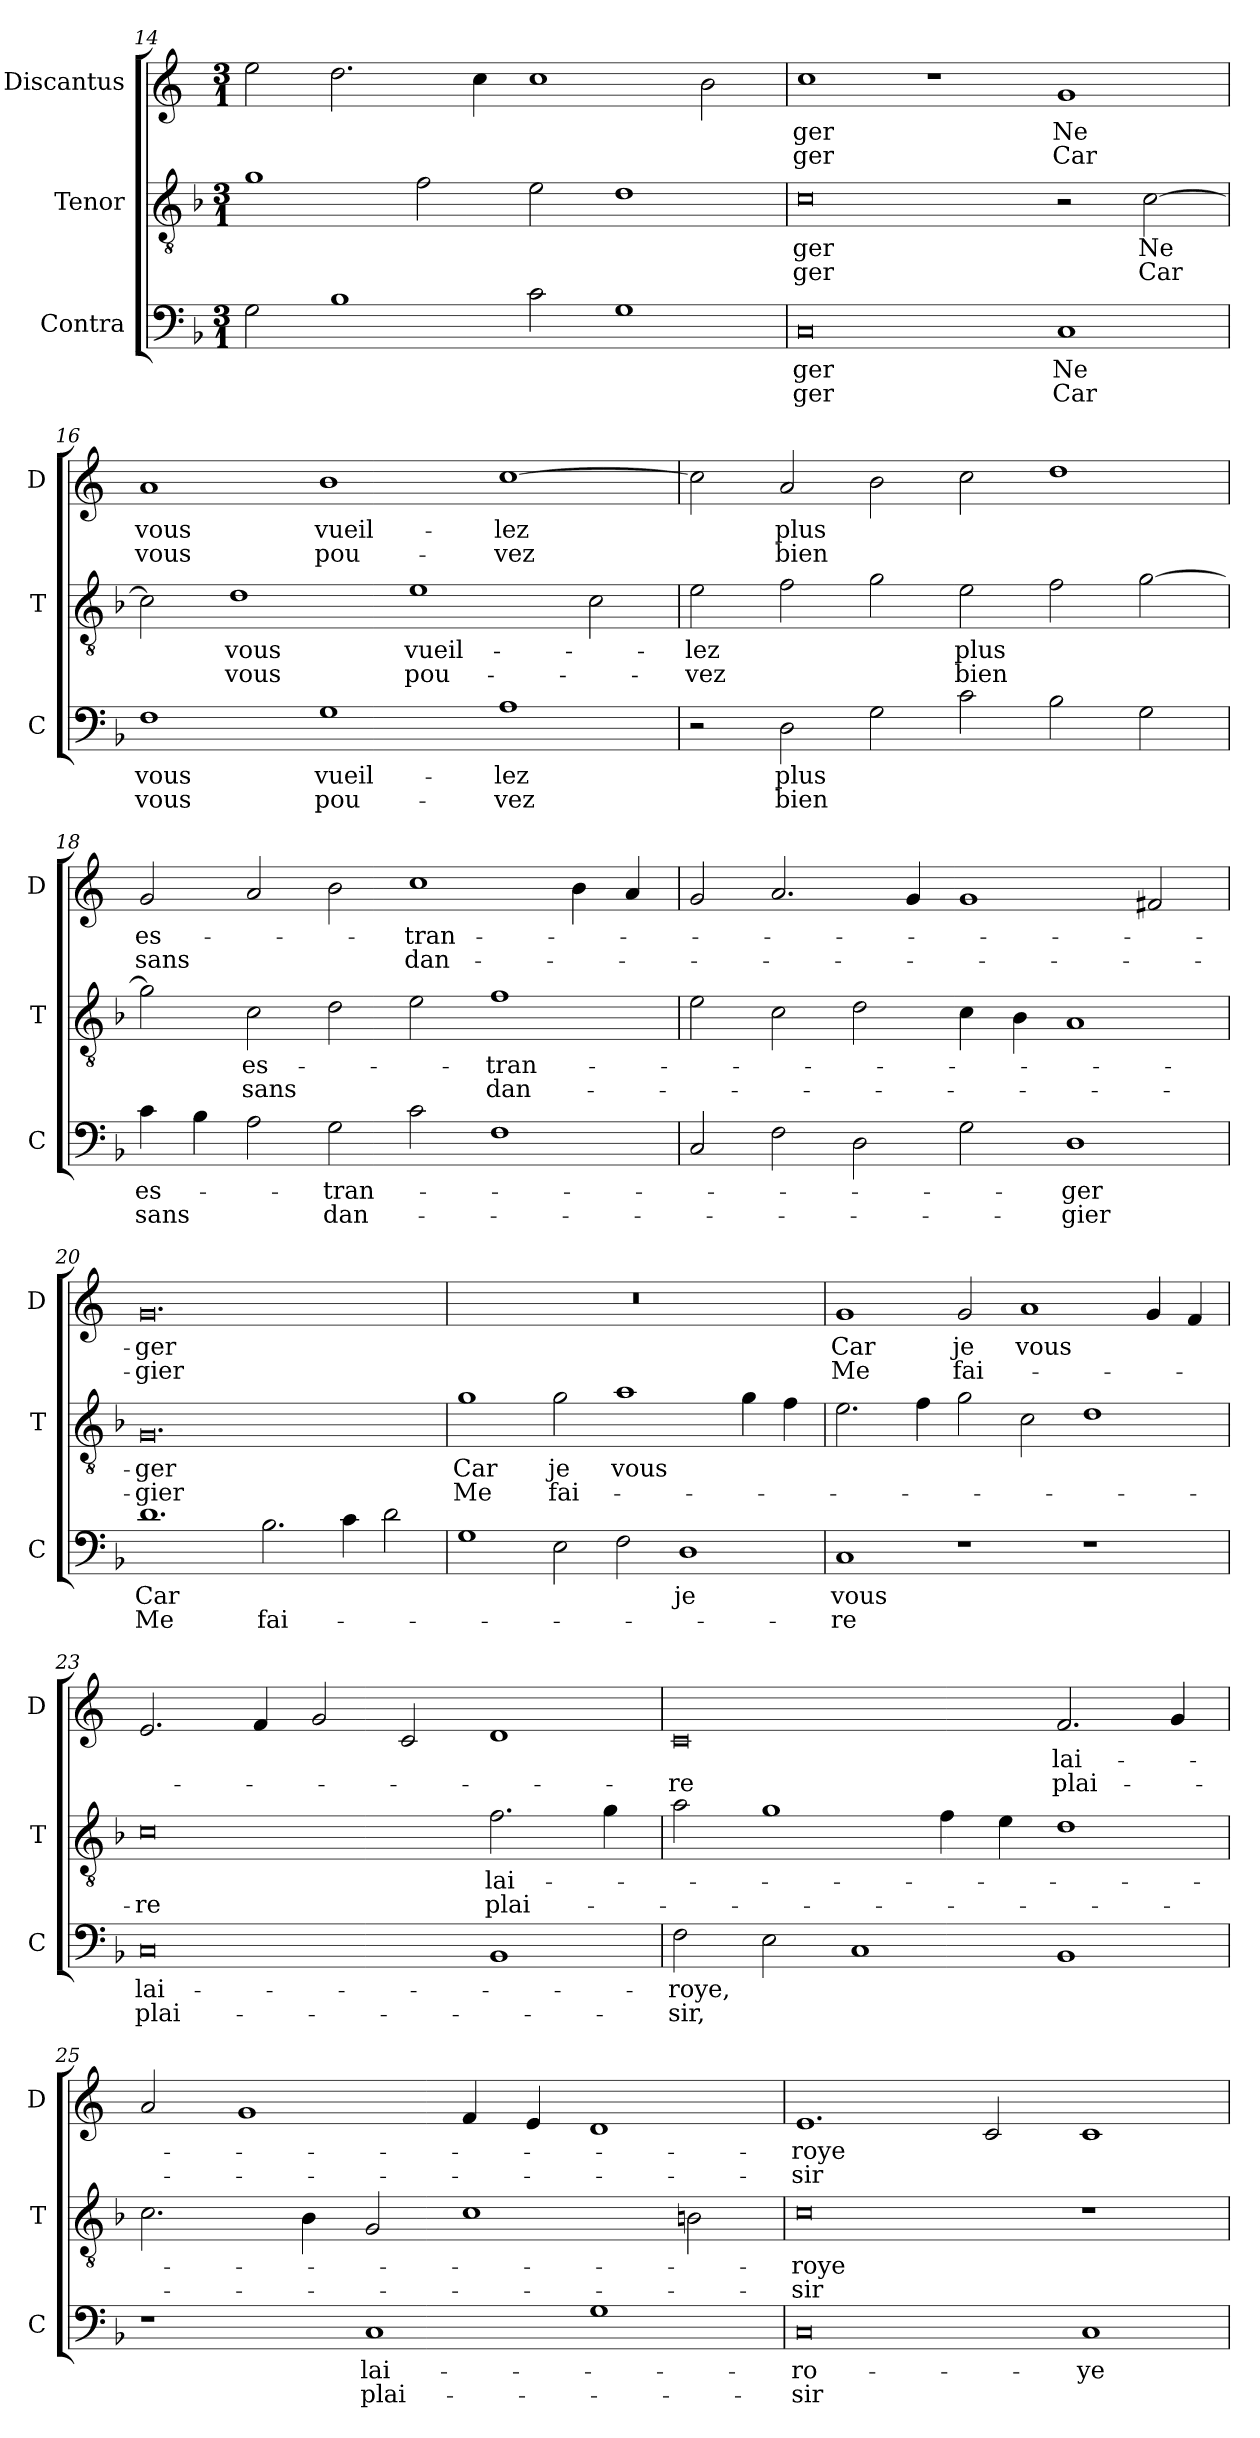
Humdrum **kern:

**kern	**text	**text	**kern	**text	**text	**kern	**text	**text
*part3	*part3	*part3	*part2	*part2	*part2	*part1	*part1	*part1
*staff3	*staff3	*staff3	*staff2	*staff2	*staff2	*staff1	*staff1	*staff1
*I"Contra	*	*	*I"Tenor	*	*	*I"Discantus	*	*
*I'C	*	*	*I'T	*	*	*I'D	*	*
*clefF4	*	*	*clefGv2	*	*	*clefG2	*	*
*k[b-]	*	*	*k[b-]	*	*	*k[]	*	*
*M3/1	*	*	*M3/1	*	*	*M3/1	*	*
=14	=14	=14	=14	=14	=14	=14	=14	=14
2G	.	.	1g	.	.	2ee	.	.
1B-	.	.	.	.	.	2.dd	.	.
.	.	.	2f	.	.	.	.	.
.	.	.	.	.	.	4cc	.	.
2c	.	.	2e	.	.	1cc	.	.
1G	.	.	1d	.	.	.	.	.
.	.	.	.	.	.	2b	.	.
=15	=15	=15	=15	=15	=15	=15	=15	=15
0C	-ger	-ger	0c	-ger	-ger	1cc	-ger	-ger
.	.	.	.	.	.	1r	.	.
1C	Ne	Car	2r	.	.	1g	Ne	Car
.	.	.	[2c	Ne	Car	.	.	.
=16	=16	=16	=16	=16	=16	=16	=16	=16
1F	vous	vous	2c]	.	.	1a	vous	vous
.	.	.	1d	vous	vous	.	.	.
1G	vueil-	pou-	.	.	.	1b	vueil-	pou-
.	.	.	1e	vueil-	pou-	.	.	.
1A	-lez	-vez	.	.	.	[1cc	-lez	-vez
.	.	.	2c	.	.	.	.	.
=17	=17	=17	=17	=17	=17	=17	=17	=17
2r	.	.	2e	-lez	-vez	2cc]	.	.
2D	plus	bien	2f	.	.	2a	plus	bien
2G	.	.	2g	.	.	2b	.	.
2c	.	.	2e	plus	bien	2cc	.	.
2B-	.	.	2f	.	.	1dd	.	.
2G	.	.	[2g	.	.	.	.	.
=18	=18	=18	=18	=18	=18	=18	=18	=18
4c	es-	sans	2g]	.	.	2g	es-	sans
4B-	.	.	.	.	.	.	.	.
2A	.	.	2c	es-	sans	2a	.	.
2G	-tran-	dan-	2d	.	.	2b	.	.
2c	.	.	2e	.	.	1cc	-tran-	dan-
1F	.	.	1f	-tran-	dan-	.	.	.
.	.	.	.	.	.	4b	.	.
.	.	.	.	.	.	4a	.	.
=19	=19	=19	=19	=19	=19	=19	=19	=19
2C	.	.	2e	.	.	2g	.	.
2F	.	.	2c	.	.	2.a	.	.
2D	.	.	2d	.	.	.	.	.
.	.	.	.	.	.	4g	.	.
2G	.	.	4c	.	.	1g	.	.
.	.	.	4B-	.	.	.	.	.
1D	-ger	-gier	1A	.	.	.	.	.
.	.	.	.	.	.	2f#X	.	.
=20	=20	=20	=20	=20	=20	=20	=20	=20
1.d	Car	Me	0.G	-ger	-gier	0.g	-ger	-gier
2.B-	.	fai-	.	.	.	.	.	.
4c	.	.	.	.	.	.	.	.
2d	.	.	.	.	.	.	.	.
=21	=21	=21	=21	=21	=21	=21	=21	=21
1G	.	.	1g	Car	Me	0.r	.	.
2E	.	.	2g	je	fai-	.	.	.
2F	.	.	1a	vous	.	.	.	.
1D	je	.	.	.	.	.	.	.
.	.	.	4g	.	.	.	.	.
.	.	.	4f	.	.	.	.	.
=22	=22	=22	=22	=22	=22	=22	=22	=22
1C	vous	-re	2.e	.	.	1g	Car	Me
.	.	.	4f	.	.	.	.	.
1r	.	.	2g	.	.	2g	je	fai-
.	.	.	2c	.	.	1a	vous	.
1r	.	.	1d	.	.	.	.	.
.	.	.	.	.	.	4g	.	.
.	.	.	.	.	.	4f	.	.
=23	=23	=23	=23	=23	=23	=23	=23	=23
0C	lai-	plai-	0c	.	-re	2.e	.	.
.	.	.	.	.	.	4f	.	.
.	.	.	.	.	.	2g	.	.
.	.	.	.	.	.	2c	.	.
1BB-	.	.	2.f	lai-	plai-	1d	.	.
.	.	.	4g	.	.	.	.	.
=24	=24	=24	=24	=24	=24	=24	=24	=24
2F	-roye,	-sir,	2a	.	.	0c	.	-re
2E	.	.	1g	.	.	.	.	.
1C	.	.	.	.	.	.	.	.
.	.	.	4f	.	.	.	.	.
.	.	.	4e	.	.	.	.	.
1BB-	.	.	1d	.	.	2.f	lai-	plai-
.	.	.	.	.	.	4g	.	.
=25	=25	=25	=25	=25	=25	=25	=25	=25
1r	.	.	2.c	.	.	2a	.	.
.	.	.	.	.	.	1g	.	.
.	.	.	4B-	.	.	.	.	.
1C	lai-	plai-	2G	.	.	.	.	.
.	.	.	1c	.	.	4f	.	.
.	.	.	.	.	.	4e	.	.
1G	.	.	.	.	.	1d	.	.
.	.	.	2Bn	.	.	.	.	.
=26	=26	=26	=26	=26	=26	=26	=26	=26
0C	-ro-	-sir	0c	-roye	-sir	1.e	-roye	-sir
.	.	.	.	.	.	2c	.	.
1C	-ye	.	1r	.	.	1c	.	.
=	=	=	=	=	=	=	=	=
*-	*-	*-	*-	*-	*-	*-	*-	*-
